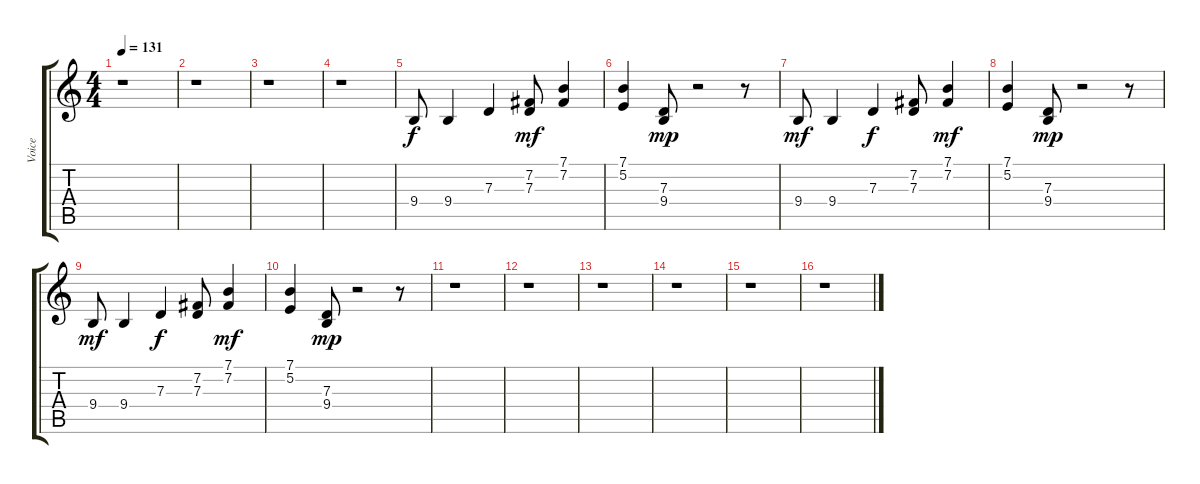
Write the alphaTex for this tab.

\track ("Voice" "Voice") {instrument choiraahs}
\staff {score tabs}
\tuning (E4 B3 G3 D3 A2 E2) {hide}
\ts (4 4)
\tempo 131
\clef g2
\ks c
r.1{dy f} |
r.1 |
r.1 |
r.1 |
9.4.8 9.4.4 7.3.4 (7.2 7.3).8{dy mf} (7.1 7.2).4 |
(7.1 5.2).4 (7.3 9.4).8{dy mp} r.2 r.8 |
9.4.8{dy mf} 9.4.4 7.3.4{dy f} (7.2 7.3).8 (7.1 7.2).4{dy mf} |
(7.1 5.2).4 (7.3 9.4).8{dy mp} r.2 r.8 |
9.4.8{dy mf} 9.4.4 7.3.4{dy f} (7.2 7.3).8 (7.1 7.2).4{dy mf} |
(7.1 5.2).4 (7.3 9.4).8{dy mp} r.2 r.8 |
r.1 |
r.1 |
r.1 |
r.1 |
r.1 |
r.1
